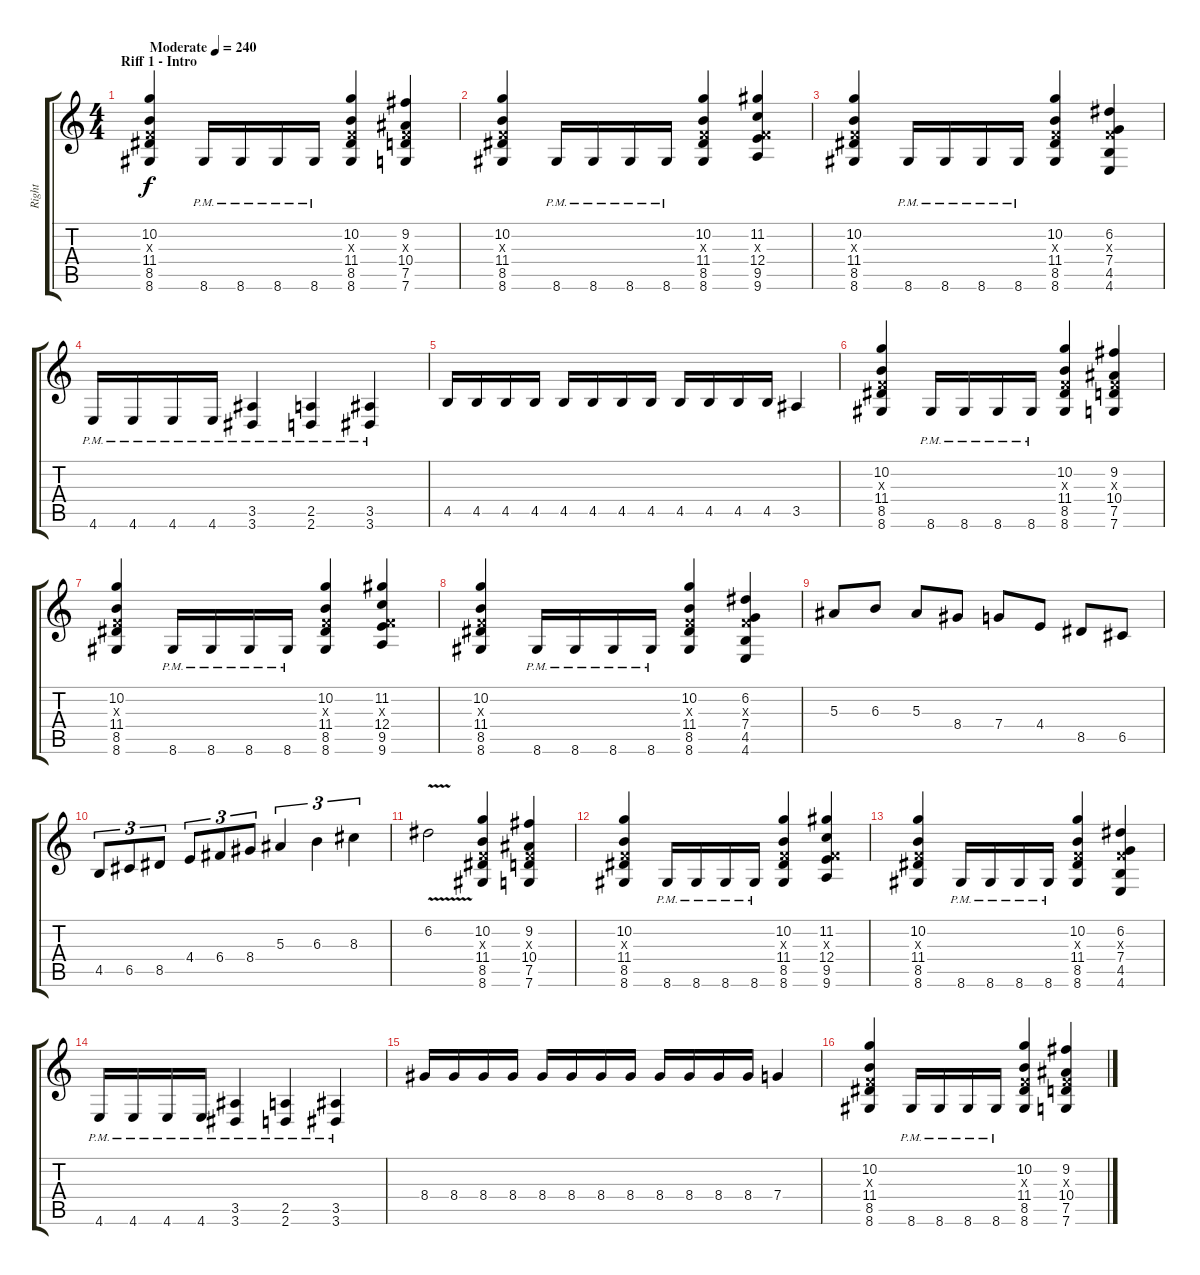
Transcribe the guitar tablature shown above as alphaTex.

\track ("Right" "Right") {instrument distortionguitar}
\staff {score tabs}
\tuning (D4 A3 F3 C3 G2 C2) {hide}
\ts (4 4)
\section ("" "Riff 1 - Intro")
\tempo (240 "Moderate")
\clef g2
\ks c
(10.2 0.3{x} 11.4 8.5 8.6).4{dy f instrument distortionguitar} 8.6{pm}.16 8.6{pm}.16 8.6{pm}.16 8.6{pm}.16 (10.2 0.3{x} 11.4 8.5 8.6).4 (9.2 0.3{x} 10.4 7.5 7.6).4 |
(10.2 0.3{x} 11.4 8.5 8.6).4 8.6{pm}.16 8.6{pm}.16 8.6{pm}.16 8.6{pm}.16 (10.2 0.3{x} 11.4 8.5 8.6).4 (11.2 0.3{x} 12.4 9.5 9.6).4 |
(10.2 0.3{x} 11.4 8.5 8.6).4 8.6{pm}.16 8.6{pm}.16 8.6{pm}.16 8.6{pm}.16 (10.2 0.3{x} 11.4 8.5 8.6).4 (6.2 0.3{x} 7.4 4.5 4.6).4 |
4.6{pm}.16 4.6{pm}.16 4.6{pm}.16 4.6{pm}.16 (3.5{pm} 3.6{pm}).4 (2.5{pm} 2.6{pm}).4 (3.5{pm} 3.6{pm}).4 |
4.5.16 4.5.16 4.5.16 4.5.16 4.5.16 4.5.16 4.5.16 4.5.16 4.5.16 4.5.16 4.5.16 4.5.16 3.5.4 |
(10.2 0.3{x} 11.4 8.5 8.6).4 8.6{pm}.16 8.6{pm}.16 8.6{pm}.16 8.6{pm}.16 (10.2 0.3{x} 11.4 8.5 8.6).4 (9.2 0.3{x} 10.4 7.5 7.6).4 |
(10.2 0.3{x} 11.4 8.5 8.6).4 8.6{pm}.16 8.6{pm}.16 8.6{pm}.16 8.6{pm}.16 (10.2 0.3{x} 11.4 8.5 8.6).4 (11.2 0.3{x} 12.4 9.5 9.6).4 |
(10.2 0.3{x} 11.4 8.5 8.6).4 8.6{pm}.16 8.6{pm}.16 8.6{pm}.16 8.6{pm}.16 (10.2 0.3{x} 11.4 8.5 8.6).4 (6.2 0.3{x} 7.4 4.5 4.6).4 |
5.3.8 6.3.8 5.3.8 8.4.8 7.4.8 4.4.8 8.5.8 6.5.8 |
4.5.8{tu (3 2)} 6.5.8{tu (3 2)} 8.5.8{tu (3 2)} 4.4.8{tu (3 2)} 6.4.8{tu (3 2)} 8.4.8{tu (3 2)} 5.3.4{tu (3 2)} 6.3.4{tu (3 2)} 8.3.4{tu (3 2)} |
6.2{v}.2 (10.2 0.3{x} 11.4 8.5 8.6).4 (9.2 0.3{x} 10.4 7.5 7.6).4 |
(10.2 0.3{x} 11.4 8.5 8.6).4 8.6{pm}.16 8.6{pm}.16 8.6{pm}.16 8.6{pm}.16 (10.2 0.3{x} 11.4 8.5 8.6).4 (11.2 0.3{x} 12.4 9.5 9.6).4 |
(10.2 0.3{x} 11.4 8.5 8.6).4 8.6{pm}.16 8.6{pm}.16 8.6{pm}.16 8.6{pm}.16 (10.2 0.3{x} 11.4 8.5 8.6).4 (6.2 0.3{x} 7.4 4.5 4.6).4 |
4.6{pm}.16 4.6{pm}.16 4.6{pm}.16 4.6{pm}.16 (3.5{pm} 3.6{pm}).4 (2.5{pm} 2.6{pm}).4 (3.5{pm} 3.6{pm}).4 |
8.4.16 8.4.16 8.4.16 8.4.16 8.4.16 8.4.16 8.4.16 8.4.16 8.4.16 8.4.16 8.4.16 8.4.16 7.4.4 |
(10.2 0.3{x} 11.4 8.5 8.6).4 8.6{pm}.16 8.6{pm}.16 8.6{pm}.16 8.6{pm}.16 (10.2 0.3{x} 11.4 8.5 8.6).4 (9.2 0.3{x} 10.4 7.5 7.6).4
